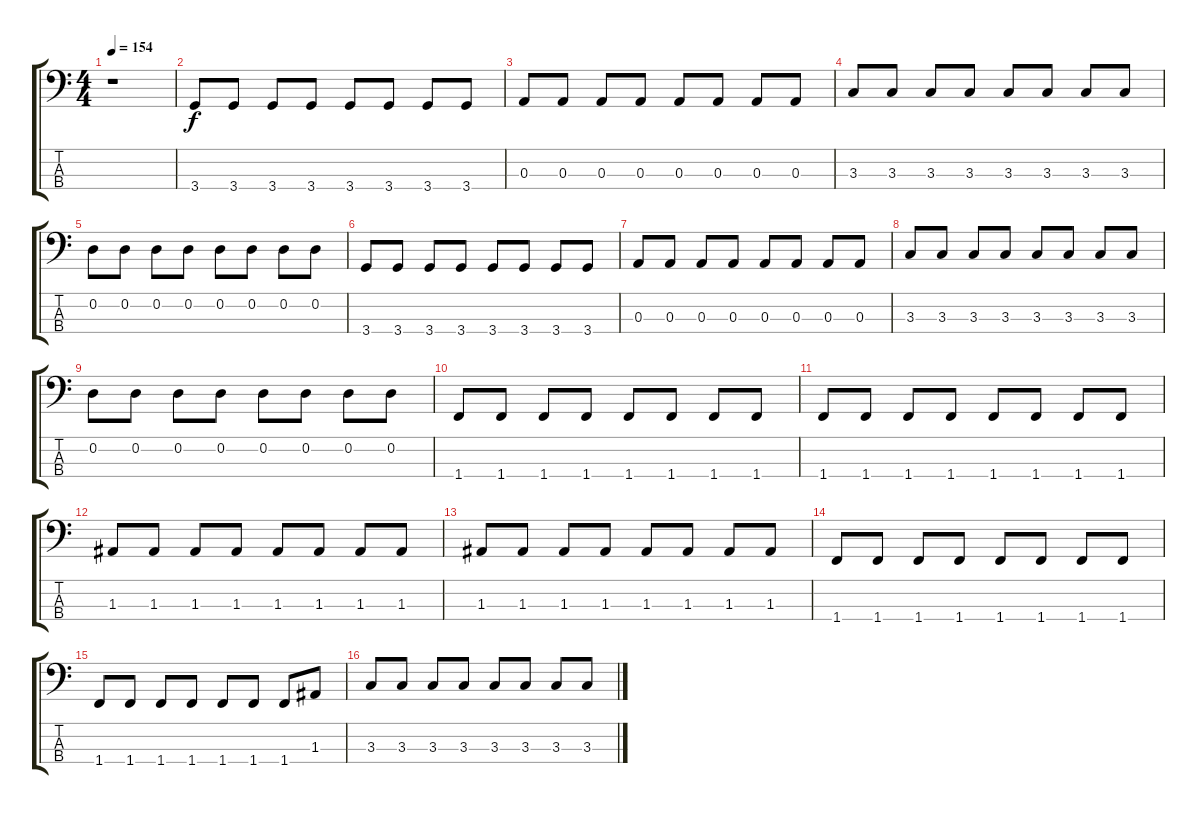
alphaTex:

\track "" {instrument electricbassfinger}
\staff {score tabs}
\tuning (G2 D2 A1 E1) {hide}
\ts (4 4)
\tempo 154
\clef f4
\ks c
r.1{dy f instrument electricbassfinger} |
3.4.8 3.4.8 3.4.8 3.4.8 3.4.8 3.4.8 3.4.8 3.4.8 |
0.3.8 0.3.8 0.3.8 0.3.8 0.3.8 0.3.8 0.3.8 0.3.8 |
3.3.8 3.3.8 3.3.8 3.3.8 3.3.8 3.3.8 3.3.8 3.3.8 |
0.2.8 0.2.8 0.2.8 0.2.8 0.2.8 0.2.8 0.2.8 0.2.8 |
3.4.8 3.4.8 3.4.8 3.4.8 3.4.8 3.4.8 3.4.8 3.4.8 |
0.3.8 0.3.8 0.3.8 0.3.8 0.3.8 0.3.8 0.3.8 0.3.8 |
3.3.8 3.3.8 3.3.8 3.3.8 3.3.8 3.3.8 3.3.8 3.3.8 |
0.2.8 0.2.8 0.2.8 0.2.8 0.2.8 0.2.8 0.2.8 0.2.8 |
1.4.8 1.4.8 1.4.8 1.4.8 1.4.8 1.4.8 1.4.8 1.4.8 |
1.4.8 1.4.8 1.4.8 1.4.8 1.4.8 1.4.8 1.4.8 1.4.8 |
1.3.8 1.3.8 1.3.8 1.3.8 1.3.8 1.3.8 1.3.8 1.3.8 |
1.3.8 1.3.8 1.3.8 1.3.8 1.3.8 1.3.8 1.3.8 1.3.8 |
1.4.8 1.4.8 1.4.8 1.4.8 1.4.8 1.4.8 1.4.8 1.4.8 |
1.4.8 1.4.8 1.4.8 1.4.8 1.4.8 1.4.8 1.4.8 1.3.8 |
3.3.8 3.3.8 3.3.8 3.3.8 3.3.8 3.3.8 3.3.8 3.3.8
